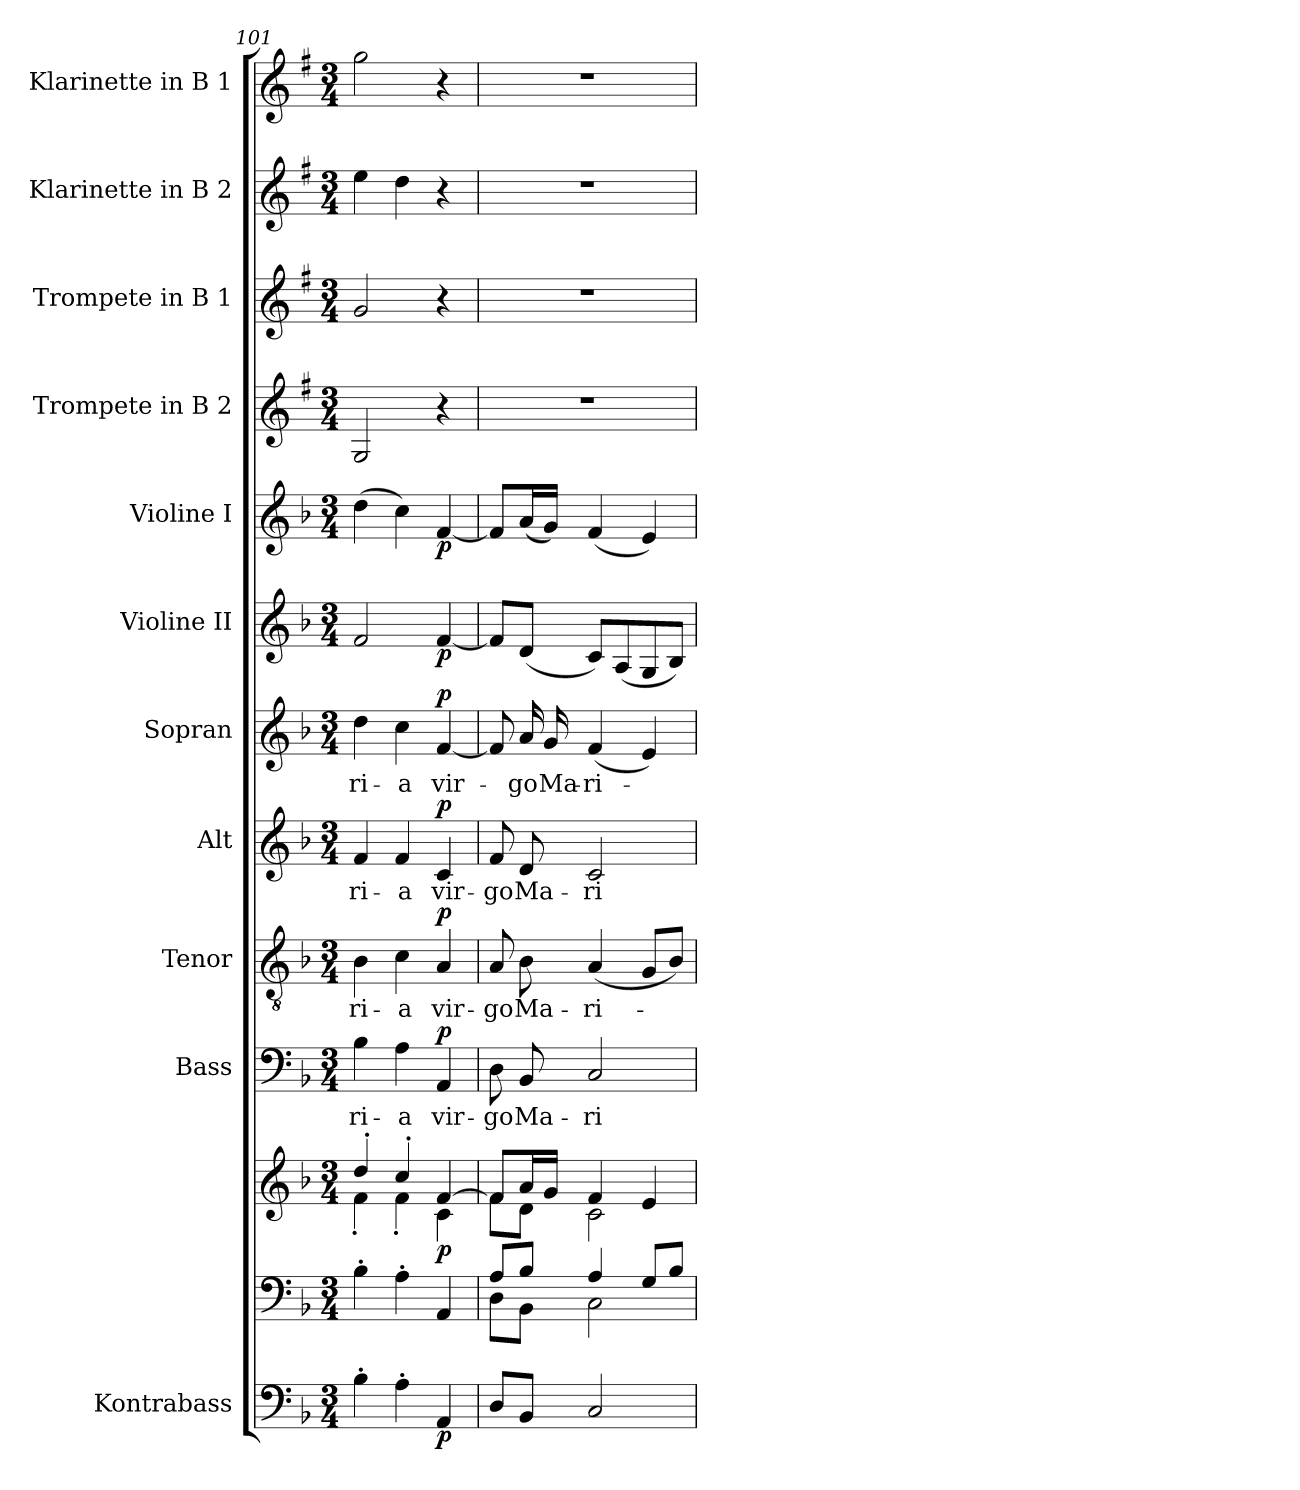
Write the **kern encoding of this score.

**kern	**dynam	**kern	**kern	**dynam	**kern	**text	**dynam	**kern	**text	**dynam	**kern	**text	**dynam	**kern	**text	**dynam	**kern	**dynam	**kern	**dynam	**kern	**kern	**kern	**kern
*part12	*part12	*part11	*part11	*part11	*part10	*part10	*part10	*part9	*part9	*part9	*part8	*part8	*part8	*part7	*part7	*part7	*part6	*part6	*part5	*part5	*part4	*part3	*part2	*part1
*staff13	*staff13	*staff12	*staff11	*staff11/12	*staff10	*staff10	*staff10	*staff9	*staff9	*staff9	*staff8	*staff8	*staff8	*staff7	*staff7	*staff7	*staff6	*staff6	*staff5	*staff5	*staff4	*staff3	*staff2	*staff1
*I"Kontrabass	*	*	*	*	*I"Bass	*	*	*I"Tenor	*	*	*I"Alt	*	*	*I"Sopran	*	*	*I"Violine II	*	*I"Violine I	*	*I"Trompete in B 2	*I"Trompete in B 1	*I"Klarinette in B 2	*I"Klarinette in B 1
*I'Kb.	*	*	*	*	*I'B	*	*	*I'T	*	*	*I'A	*	*	*I'S	*	*	*I'Vl. II	*	*I'Vl. I	*	*	*	*	*
*clefF4	*	*clefF4	*clefG2	*	*clefF4	*	*	*clefGv2	*	*	*clefG2	*	*	*clefG2	*	*	*clefG2	*	*clefG2	*	*clefG2	*clefG2	*clefG2	*clefG2
*ITrd7c12	*	*	*	*	*	*	*	*	*	*	*	*	*	*	*	*	*	*	*	*	*ITrd1c2	*ITrd1c2	*ITrd1c2	*ITrd1c2
*k[b-]	*	*k[b-]	*k[b-]	*	*k[b-]	*	*	*k[b-]	*	*	*k[b-]	*	*	*k[b-]	*	*	*k[b-]	*	*k[b-]	*	*k[b-]	*k[b-]	*k[b-]	*k[b-]
*F:	*	*F:	*F:	*	*F:	*	*	*F:	*	*	*F:	*	*	*F:	*	*	*F:	*	*F:	*	*F:	*F:	*F:	*F:
*M3/4	*	*M3/4	*M3/4	*	*M3/4	*	*	*M3/4	*	*	*M3/4	*	*	*M3/4	*	*	*M3/4	*	*M3/4	*	*M3/4	*M3/4	*M3/4	*M3/4
=101	=101	=101	=101	=101	=101	=101	=101	=101	=101	=101	=101	=101	=101	=101	=101	=101	=101	=101	=101	=101	=101	=101	=101	=101
*	*	*	*^	*	*	*	*	*	*	*	*	*	*	*	*	*	*	*	*	*	*	*	*	*
!	!	!	!	!	!	!	!LO:LY:b	!	!	!LO:LY:b	!	!	!LO:LY:b	!	!	!LO:LY:b	!	!	!	!	!	!	!	!	!
4BB-'>\	.	4B-'>\	4dd'</	4f'>\	.	4B-\	-ri-	.	4B-\	-ri-	.	4f/	-ri-	.	4dd\	-ri-	.	2f/	.	(>4dd\	.	2F/	2f/	4dd\	2ff\
!	!	!	!	!	!	!	!LO:LY:b	!	!	!LO:LY:b	!	!	!LO:LY:b	!	!	!LO:LY:b	!	!	!	!	!	!	!	!	!
4AA'>\	.	4A'>\	4cc'</	4f'>\	.	4A\	-a	.	4c\	-a	.	4f/	-a	.	4cc\	-a	.	.	.	4cc\)	.	.	.	4cc\	.
!	!LO:DY:b	!	!	!	!LO:DY:b	!	!LO:LY:b	!LO:DY:a	!	!LO:LY:b	!LO:DY:a	!	!LO:LY:b	!LO:DY:a	!	!LO:LY:b	!LO:DY:a	!	!LO:DY:b	!	!LO:DY:b	!	!	!	!
4AAA/	p	4AA/	[>4f/	4c\	p	4AA/	vir-	p	4A/	vir-	p	4c/	vir-	p	[4f/	vir-	p	[4f/	p	[4f/	p	4r	4r	4r	4r
=102	=102	=102	=102	=102	=102	=102	=102	=102	=102	=102	=102	=102	=102	=102	=102	=102	=102	=102	=102	=102	=102	=102	=102	=102	=102
*	*	*^	*	*	*	*	*	*	*	*	*	*	*	*	*	*	*	*	*	*	*	*	*	*	*
!	!	!	!	!	!	!	!	!LO:LY:b	!	!	!LO:LY:b	!	!	!LO:LY:b	!	!	!	!	!	!	!	!	!	!	!	!
8DD/L	.	8A/L	8D\L	8f/L]	8f\L	.	8D\	-go	.	8A/	-go	.	8f/	-go	.	8f/]	.	.	8f/L]	.	8f/L]	.	2.r	2.r	2.r	2.r
!	!	!	!	!	!	!	!	!LO:LY:b	!	!	!LO:LY:b	!	!	!LO:LY:b	!	!	!LO:LY:b	!	!	!	!	!	!	!	!	!
8BBB-/J	.	8B-/J	8BB-\J	16a/L	8d\J	.	8BB-/	Ma-	.	8B-\	Ma-	.	8d/	Ma-	.	16a/	-go	.	(<8d/J	.	(<16a/L	.	.	.	.	.
!	!	!	!	!	!	!	!	!	!	!	!	!	!	!	!	!	!LO:LY:b	!	!	!	!	!	!	!	!	!
.	.	.	.	16g/JJ	.	.	.	.	.	.	.	.	.	.	.	16g/	Ma-	.	.	.	16g/JJ)	.	.	.	.	.
!	!	!	!	!	!	!	!	!LO:LY:b	!	!	!LO:LY:b	!	!	!LO:LY:b	!	!	!LO:LY:b	!	!	!	!	!	!	!	!	!
2CC/	.	4A/	2C\	4f/	2c\	.	2C/	-ri-	.	(<4A/	-ri-	.	2c/	-ri-	.	(<4f/	-ri-	.	8c/L)	.	(<4f/	.	.	.	.	.
.	.	.	.	.	.	.	.	.	.	.	.	.	.	.	.	.	.	.	(<8A/	.	.	.	.	.	.	.
.	.	8G/L	.	4e/	.	.	.	.	.	8G/L	.	.	.	.	.	4e/)	.	.	8G/	.	4e/)	.	.	.	.	.
.	.	8B-/J	.	.	.	.	.	.	.	8B-/J)	.	.	.	.	.	.	.	.	8B-/J)	.	.	.	.	.	.	.
*	*	*v	*v	*	*	*	*	*	*	*	*	*	*	*	*	*	*	*	*	*	*	*	*	*	*	*
*	*	*	*v	*v	*	*	*	*	*	*	*	*	*	*	*	*	*	*	*	*	*	*	*	*	*
=	=	=	=	=	=	=	=	=	=	=	=	=	=	=	=	=	=	=	=	=	=	=	=	=
*-	*-	*-	*-	*-	*-	*-	*-	*-	*-	*-	*-	*-	*-	*-	*-	*-	*-	*-	*-	*-	*-	*-	*-	*-
